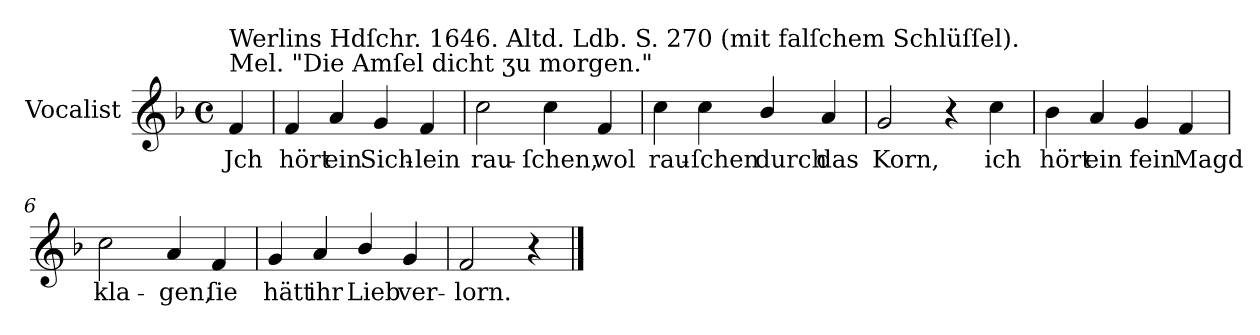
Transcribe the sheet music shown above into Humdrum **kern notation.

**kern	**text
*part1	*part1
*staff1	*staff1
*I"Vocalist	*
*k[b-]	*
*F:	*
*M4/4	*
*met(c)	*
=	=
!LO:TX:a:t=Mel. "Die Amſel dicht ʒu morgen."	!
!LO:TX:a:t=Werlins Hdſchr. 1646. Altd. Ldb. S. 270 (mit falſchem Schlüſſel).	!
4f	Jch
=1	=1
4f	hört
4a	ein
4g	Sich-
4f	-lein
=2	=2
2cc	rau-
4cc	-ſchen,
4f	wol
=3	=3
4cc	rau-
4cc	-ſchen
4b-/	durch
4a	das
=4	=4
2g	Korn,
4r	.
4cc	ich
=5	=5
4b-	hört
4a	ein
4g	fein
4f	Magd
=6	=6
2cc	kla-
4a	-gen,
4f	ſie
=7	=7
4g	hätt
4a	ihr
4b-/	Lieb
4g	ver-
=8	=8
2f	-lorn.
4r	.
==	==
*-	*-
